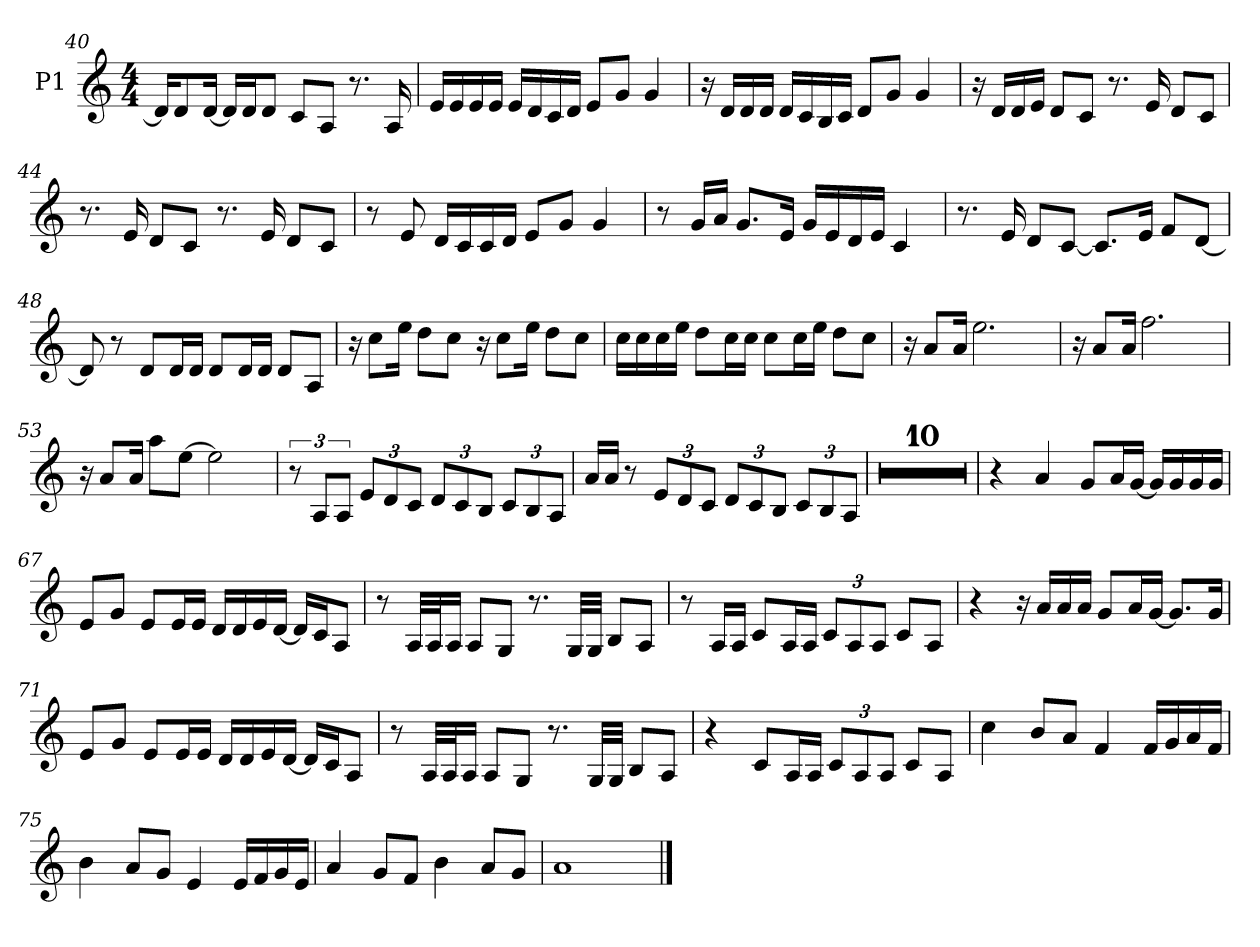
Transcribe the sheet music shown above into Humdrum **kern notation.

**kern
*part1
*staff1
*I"P1
*clefG2
*k[]
*M4/4
=40
16d/KL]
8d/
[<16d/Jk
16d/LL]
16d/J
8d/J
8c/L
8A/J
8.r
16A/
=41
16e/LL
16e/
16e/
16e/JJ
16e/LL
16d/
16c/
16d/JJ
8e/L
8g/J
4g/
!!LO:LB:g=z
=42
16r
16d/LL
16d/
16d/JJ
16d/LL
16c/
16B/
16c/JJ
8d/L
8g/J
4g/
=43
16r
16d/LL
16d/
16e/JJ
8d/L
8c/J
8.r
16e/
8d/L
8c/J
=44
8.r
16e/
8d/L
8c/J
8.r
16e/
8d/L
8c/J
=45
8r
8e/
16d/LL
16c/
16c/
16d/JJ
8e/L
8g/J
4g/
!!LO:LB:g=z
=46
8r
16g/LL
16a/JJ
8.g/L
16e/Jk
16g/LL
16e/
16d/
16e/JJ
4c/
=47
8.r
16e/
8d/L
[<8c/J
8.c/L]
16e/Jk
8f/L
[<8d/J
=48
8d/]
8r
8d/L
16d/L
16d/JJ
8d/L
16d/L
16d/JJ
8d/L
8A/J
=49
16r
8cc\L
16ee\Jk
8dd\L
8cc\J
16r
8cc\L
16ee\Jk
8dd\L
8cc\J
!!LO:LB:g=z
=50
16cc\LL
16cc\
16cc\
16ee\JJ
8dd\L
16cc\L
16cc\JJ
8cc\L
16cc\L
16ee\JJ
8dd\L
8cc\J
=51
16r
8a/L
16a/Jk
2.ee\
=52
16r
8a/L
16a/Jk
2.ff\
=53
16r
8a/L
16a/Jk
8aa\L
[>8ee\J
2ee\]
!!LO:LB:g=z
=54
12r
12A/L
12A/J
*Xbrackettup
12e/L
12d/
12c/J
12d/L
12c/
12B/J
12c/L
12B/
12A/J
=55
16a/LL
16a/JJ
8r
12e/L
12d/
12c/J
12d/L
12c/
12B/J
12c/L
12B/
12A/J
=56
1r
=57
1r
=58
1r
=59
1r
!!LO:LB:g=z
=60
1r
=61
1r
=62
1r
=63
1r
=64
1r
=65
1r
=66
4r
4a/
8g/L
16a/L
[<16g/JJ
16g/LL]
16g/
16g/
16g/JJ
!!LO:LB:g=z
=67
8e/L
8g/J
8e/L
16e/L
16e/JJ
16d/LL
16d/
16e/
[<16d/JJ
16d/LL]
16c/J
8A/J
=68
8r
32A/LLL
32A/J
16A/JJ
8A/L
8G/J
8.r
32G/LLL
32G/JJJ
8B/L
8A/J
=69
8r
16A/LL
16A/JJ
8c/L
16A/L
16A/JJ
12c/L
12A/
12A/J
8c/L
8A/J
!!LO:LB:g=z
=70
4r
16r
16a/LL
16a/
16a/JJ
8g/L
16a/L
[<16g/JJ
8.g/L]
16g/Jk
=71
8e/L
8g/J
8e/L
16e/L
16e/JJ
16d/LL
16d/
16e/
[<16d/JJ
16d/LL]
16c/J
8A/J
=72
8r
32A/LLL
32A/J
16A/JJ
8A/L
8G/J
8.r
32G/LLL
32G/JJJ
8B/L
8A/J
!!LO:LB:g=z
=73
4r
8c/L
16A/L
16A/JJ
12c/L
12A/
12A/J
8c/L
8A/J
=74
4cc\
8b/L
8a/J
4f/
16f/LL
16g/
16a/
16f/JJ
=75
4b\
8a/L
8g/J
4e/
16e/LL
16f/
16g/
16e/JJ
=76
4a/
8g/L
8f/J
4b\
8a/L
8g/J
=77
1a
==
*-
